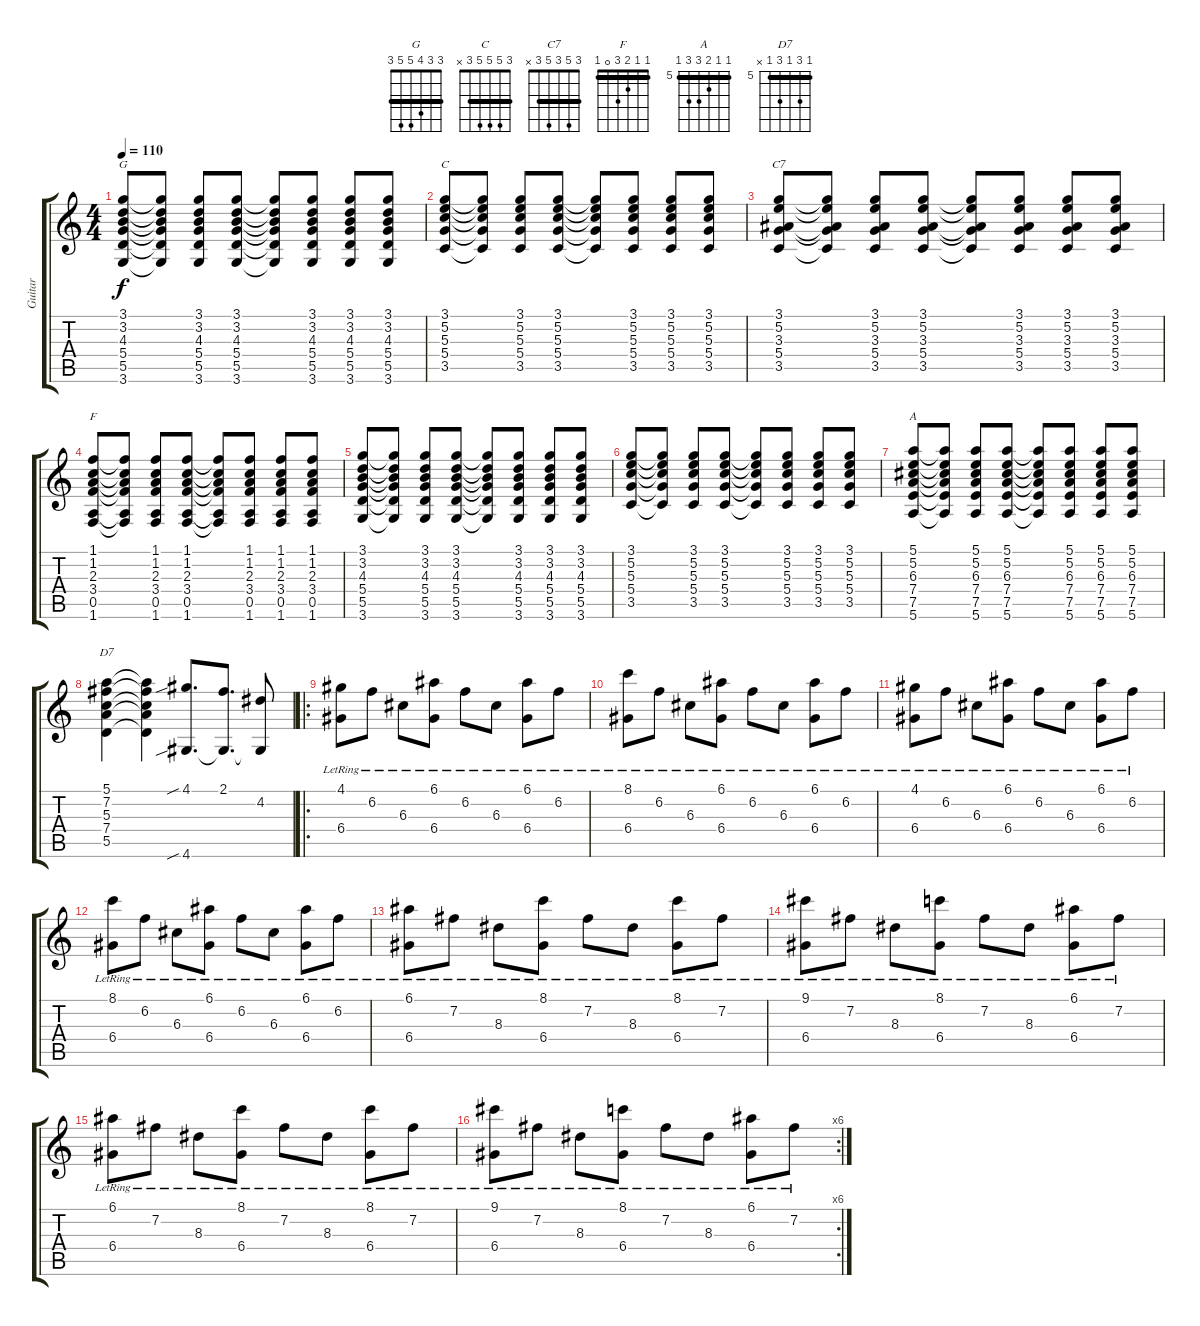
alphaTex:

\track ("Guitar" "Guitar") {instrument acousticguitarsteel}
\staff {score tabs}
\tuning (E4 B3 G3 D3 A2 E2) {hide}
\chord ("G" 3 3 4 5 5 3) {barre 3}
\chord ("C" 3 5 5 5 3 x) {barre 3}
\chord ("C7" 3 5 3 5 3 x) {barre 3}
\chord ("F" 1 1 2 3 0 1) {barre 1}
\chord ("A" 5 5 6 7 7 5) {firstfret 5 barre 5}
\chord ("D7" 5 7 5 7 5 x) {firstfret 5 barre 5}
\ts (4 4)
\tempo 110
\clef g2
\ks c
(3.1 3.2 4.3 5.4 5.5 3.6).8{ch "G" dy f} (3.1{t} 3.2{t} 4.3{t} 5.4{t} 5.5{t} 3.6{t}).8 (3.1 3.2 4.3 5.4 5.5 3.6).8 (3.1 3.2 4.3 5.4 5.5 3.6).8 (3.1{t} 3.2{t} 4.3{t} 5.4{t} 5.5{t} 3.6{t}).8 (3.1 3.2 4.3 5.4 5.5 3.6).8 (3.1 3.2 4.3 5.4 5.5 3.6).8 (3.1 3.2 4.3 5.4 5.5 3.6).8 |
(3.1 5.2 5.3 5.4 3.5).8{ch "C"} (3.1{t} 5.2{t} 5.3{t} 5.4{t} 3.5{t}).8 (3.1 5.2 5.3 5.4 3.5).8 (3.1 5.2 5.3 5.4 3.5).8 (3.1{t} 5.2{t} 5.3{t} 5.4{t} 3.5{t}).8 (3.1 5.2 5.3 5.4 3.5).8 (3.1 5.2 5.3 5.4 3.5).8 (3.1 5.2 5.3 5.4 3.5).8 |
(3.1 5.2 3.3 5.4 3.5).8{ch "C7"} (3.1{t} 5.2{t} 3.3{t} 5.4{t} 3.5{t}).8 (3.1 5.2 3.3 5.4 3.5).8 (3.1 5.2 3.3 5.4 3.5).8 (3.1{t} 5.2{t} 3.3{t} 5.4{t} 3.5{t}).8 (3.1 5.2 3.3 5.4 3.5).8 (3.1 5.2 3.3 5.4 3.5).8 (3.1 5.2 3.3 5.4 3.5).8 |
(1.1 1.2 2.3 3.4 0.5 1.6).8{ch "F"} (1.1{t} 1.2{t} 2.3{t} 3.4{t} 0.5{t} 1.6{t}).8 (1.1 1.2 2.3 3.4 0.5 1.6).8 (1.1 1.2 2.3 3.4 0.5 1.6).8 (1.1{t} 1.2{t} 2.3{t} 3.4{t} 0.5{t} 1.6{t}).8 (1.1 1.2 2.3 3.4 0.5 1.6).8 (1.1 1.2 2.3 3.4 0.5 1.6).8 (1.1 1.2 2.3 3.4 0.5 1.6).8 |
(3.1 3.2 4.3 5.4 5.5 3.6).8 (3.1{t} 3.2{t} 4.3{t} 5.4{t} 5.5{t} 3.6{t}).8 (3.1 3.2 4.3 5.4 5.5 3.6).8 (3.1 3.2 4.3 5.4 5.5 3.6).8 (3.1{t} 3.2{t} 4.3{t} 5.4{t} 5.5{t} 3.6{t}).8 (3.1 3.2 4.3 5.4 5.5 3.6).8 (3.1 3.2 4.3 5.4 5.5 3.6).8 (3.1 3.2 4.3 5.4 5.5 3.6).8 |
(3.1 5.2 5.3 5.4 3.5).8 (3.1{t} 5.2{t} 5.3{t} 5.4{t} 3.5{t}).8 (3.1 5.2 5.3 5.4 3.5).8 (3.1 5.2 5.3 5.4 3.5).8 (3.1{t} 5.2{t} 5.3{t} 5.4{t} 3.5{t}).8 (3.1 5.2 5.3 5.4 3.5).8 (3.1 5.2 5.3 5.4 3.5).8 (3.1 5.2 5.3 5.4 3.5).8 |
(5.1 5.2 6.3 7.4 7.5 5.6).8{ch "A"} (5.1{t} 5.2{t} 6.3{t} 7.4{t} 7.5{t} 5.6{t}).8 (5.1 5.2 6.3 7.4 7.5 5.6).8 (5.1 5.2 6.3 7.4 7.5 5.6).8 (5.1{t} 5.2{t} 6.3{t} 7.4{t} 7.5{t} 5.6{t}).8 (5.1 5.2 6.3 7.4 7.5 5.6).8 (5.1 5.2 6.3 7.4 7.5 5.6).8 (5.1 5.2 6.3 7.4 7.5 5.6).8 |
(5.1 7.2 5.3 7.4 5.5).4{ch "D7"} (5.1{t} 7.2{t} 5.3{t} 7.4{t} 5.5{t}).4 (4.1{sib} 4.6{sib}).8{d} (2.1 4.6{t}).8{d} (4.2 4.6{t}).8 |
\ro
(4.1{lr} 6.4{lr}).8 6.2{lr}.8 6.3{lr}.8 (6.1{lr} 6.4{lr}).8 6.2{lr}.8 6.3{lr}.8 (6.1{lr} 6.4{lr}).8 6.2{lr}.8 |
(8.1{lr} 6.4{lr}).8 6.2{lr}.8 6.3{lr}.8 (6.1{lr} 6.4{lr}).8 6.2{lr}.8 6.3{lr}.8 (6.1{lr} 6.4{lr}).8 6.2{lr}.8 |
(4.1{lr} 6.4{lr}).8 6.2{lr}.8 6.3{lr}.8 (6.1{lr} 6.4{lr}).8 6.2{lr}.8 6.3{lr}.8 (6.1{lr} 6.4{lr}).8 6.2{lr}.8 |
(8.1{lr} 6.4{lr}).8 6.2{lr}.8 6.3{lr}.8 (6.1{lr} 6.4{lr}).8 6.2{lr}.8 6.3{lr}.8 (6.1{lr} 6.4{lr}).8 6.2{lr}.8 |
(6.1{lr} 6.4{lr}).8 7.2{lr}.8 8.3{lr}.8 (8.1{lr} 6.4{lr}).8 7.2{lr}.8 8.3{lr}.8 (8.1{lr} 6.4{lr}).8 7.2{lr}.8 |
(9.1{lr} 6.4{lr}).8 7.2{lr}.8 8.3{lr}.8 (8.1{lr} 6.4{lr}).8 7.2{lr}.8 8.3{lr}.8 (6.1{lr} 6.4{lr}).8 7.2{lr}.8 |
(6.1{lr} 6.4{lr}).8 7.2{lr}.8 8.3{lr}.8 (8.1{lr} 6.4{lr}).8 7.2{lr}.8 8.3{lr}.8 (8.1{lr} 6.4{lr}).8 7.2{lr}.8 |
\rc 6
(9.1{lr} 6.4{lr}).8 7.2{lr}.8 8.3{lr}.8 (8.1{lr} 6.4{lr}).8 7.2{lr}.8 8.3{lr}.8 (6.1{lr} 6.4{lr}).8 7.2{lr}.8
